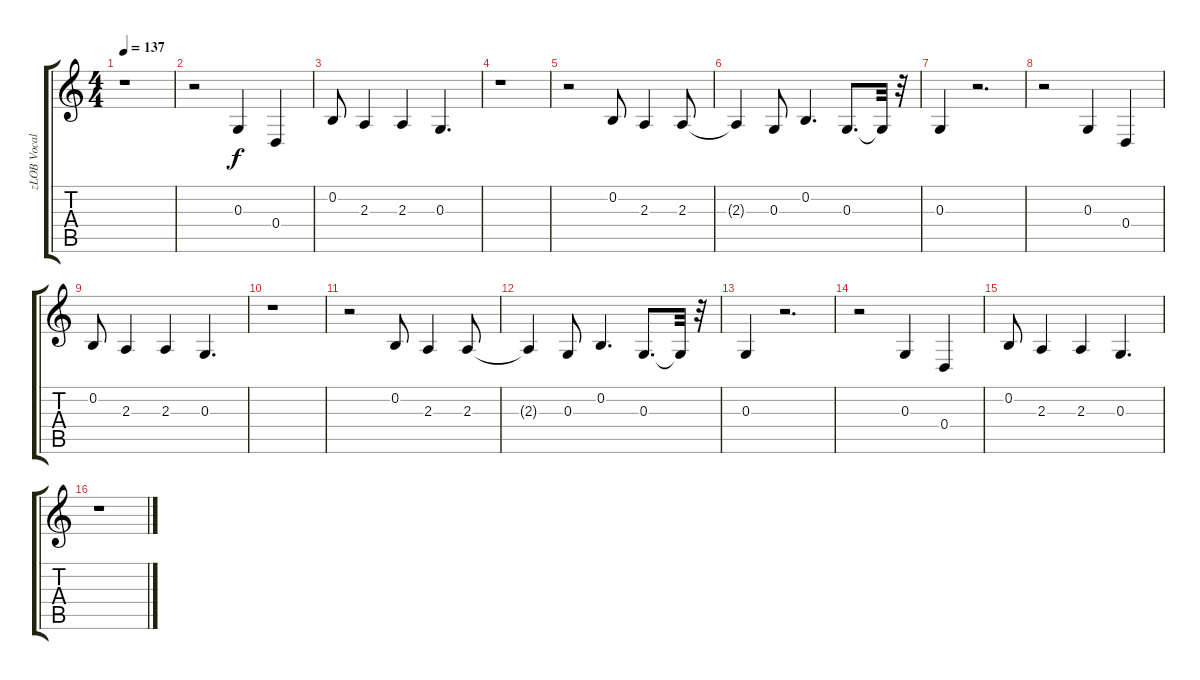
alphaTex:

\track ("zLOB Vocal" "zLOB Vocal") {instrument altosax}
\staff {score tabs}
\tuning (E4 B3 G3 D3 A2 E2) {hide}
\ts (4 4)
\tempo 137
\clef g2
\ks c
r.1{dy f} |
r.2 0.3.4 0.4.4 |
0.2.8 2.3.4 2.3.4 0.3.4{d} |
r.1 |
r.2 0.2.8 2.3.4 2.3.8 |
2.3{t}.4 0.3.8 0.2.4{d} 0.3.8{d} 0.3{t}.32 r.32 |
0.3.4 r.2{d} |
r.2 0.3.4 0.4.4 |
0.2.8 2.3.4 2.3.4 0.3.4{d} |
r.1 |
r.2 0.2.8 2.3.4 2.3.8 |
2.3{t}.4 0.3.8 0.2.4{d} 0.3.8{d} 0.3{t}.32 r.32 |
0.3.4 r.2{d} |
r.2 0.3.4 0.4.4 |
0.2.8 2.3.4 2.3.4 0.3.4{d} |
r.1
